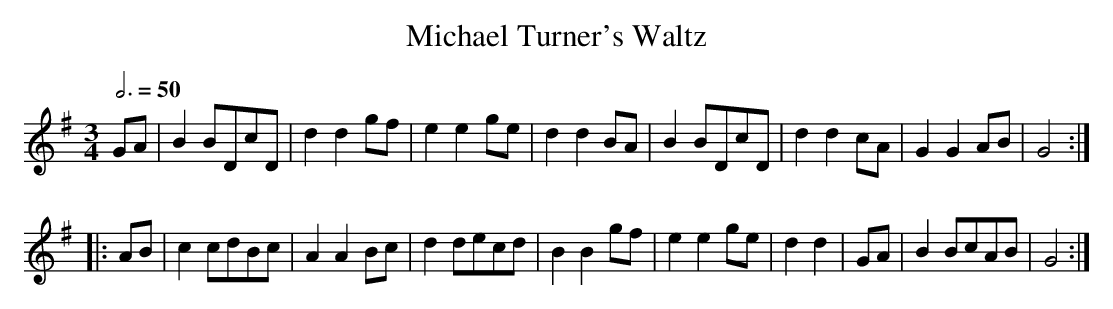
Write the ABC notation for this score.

X:1
T:Michael Turner's Waltz
M:3/4
L:1/8
Q:3/4=50
K:G
GA|B2BDcD|d2d2gf|e2e2ge|d2d2BA|
B2BDcD|d2d2cA|G2G2AB|G4::!
AB|c2cdBc|A2A2Bc|d2decd|B2B2gf|
e2e2ge|d2d2|GA|B2BcAB|G4:|]
